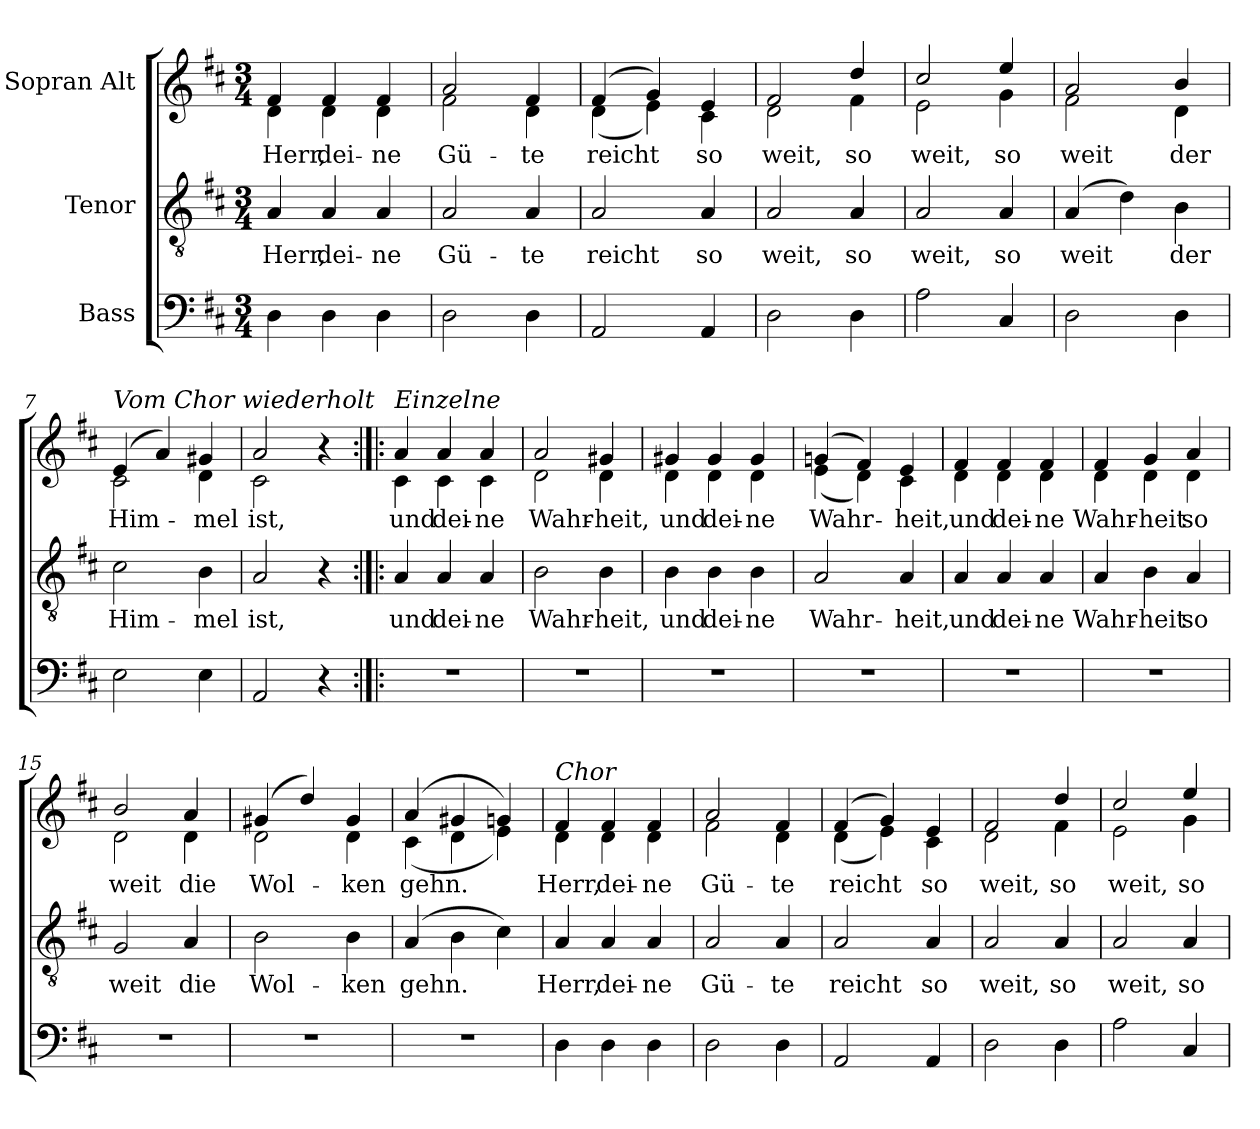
**kern	**kern	**text	**kern	**text
*part3	*part2	*part2	*part1	*part1
*staff3	*staff2	*staff2	*staff1	*staff1
*I"Bass	*I"Tenor	*	*I"Sopran Alt	*
*clefF4	*clefGv2	*	*clefG2	*
*k[f#c#]	*k[f#c#]	*	*k[f#c#]	*
*M3/4	*M3/4	*	*M3/4	*
=1	=1	=1	=1	=1
!	!	!	!LO:TX:a:B:t=Mäßig langsam	!
!	!	!	!LO:TX:a:i:t=Einzelne	!
!	!	!LO:LY:b	!	!LO:LY:b
*	*	*	*^	*
4D\	4A/	Herr,	4f#/	4d\	Herr,
!	!	!LO:LY:b	!	!	!LO:LY:b
4D\	4A/	dei-	4f#/	4d\	dei-
!	!	!LO:LY:b	!	!	!LO:LY:b
4D\	4A/	-ne	4f#/	4d\	-ne
=2	=2	=2	=2	=2	=2
!	!	!LO:LY:b	!	!	!LO:LY:b
2D\	2A/	Gü-	2a/	2f#\	Gü-
!	!	!LO:LY:b	!	!	!LO:LY:b
4D\	4A/	-te	4f#/	4d\	-te
=3	=3	=3	=3	=3	=3
!	!	!LO:LY:b	!	!	!LO:LY:b
2AA/	2A/	reicht	(4f#/	(4d\	reicht
.	.	.	4g/)	4e\)	.
!	!	!LO:LY:b	!	!	!LO:LY:b
4AA/	4A/	so	4e/	4c#\	so
=4	=4	=4	=4	=4	=4
!	!	!LO:LY:b	!	!	!LO:LY:b
2D\	2A/	weit,	2f#/	2d\	weit,
!	!	!LO:LY:b	!	!	!LO:LY:b
4D\	4A/	so	4dd/	4f#\	so
=5	=5	=5	=5	=5	=5
!	!	!LO:LY:b	!	!	!LO:LY:b
2A\	2A/	weit,	2cc#/	2e\	weit,
!	!	!LO:LY:b	!	!	!LO:LY:b
4C#/	4A/	so	4ee/	4g\	so
=6	=6	=6	=6	=6	=6
!	!	!LO:LY:b	!	!	!LO:LY:b
2D\	(4A/	weit	2a/	2f#\	weit
.	4d\)	.	.	.	.
!	!	!LO:LY:b	!	!	!LO:LY:b
4D\	4B\	der	4b/	4d\	der
!!LO:LB:g=z	!!
=7	=7	=7	=7	=7	=7
!	!	!	!LO:TX:a:i:t=Vom Chor wiederholt	!	!
!	!	!LO:LY:b	!	!	!LO:LY:b
2E\	2c#\	Him-	(4e/	2c#\	Him-
.	.	.	4a/)	.	.
!	!	!LO:LY:b	!	!	!LO:LY:b
4E\	4B\	-mel	4g#X/	4d\	-mel
=8	=8	=8	=8	=8	=8
!	!	!LO:LY:b	!	!	!LO:LY:b
2AA/	2A/	ist,	2a/	2c#\	ist,
4r	4r	.	4r	4ryy	.
=9:|!|:	=9:|!|:	=9:|!|:	=9:|!|:	=9:|!|:	=9:|!|:
!	!	!	!LO:TX:a:i:t=Einzelne	!	!
!	!	!LO:LY:b	!	!	!LO:LY:b
2.r	4A/	und	4a/	4c#\	und
!	!	!LO:LY:b	!	!	!LO:LY:b
.	4A/	dei-	4a/	4c#\	dei-
!	!	!LO:LY:b	!	!	!LO:LY:b
.	4A/	-ne	4a/	4c#\	-ne
=10	=10	=10	=10	=10	=10
!	!	!LO:LY:b	!	!	!LO:LY:b
2.r	2B\	Wahr-	2a/	2d\	Wahr-
!	!	!LO:LY:b	!	!	!LO:LY:b
.	4B\	-heit,	4g#X/	4d\	-heit,
=11	=11	=11	=11	=11	=11
!	!	!LO:LY:b	!	!	!LO:LY:b
2.r	4B\	und	4g#X/	4d\	und
!	!	!LO:LY:b	!	!	!LO:LY:b
.	4B\	dei-	4g#/	4d\	dei-
!	!	!LO:LY:b	!	!	!LO:LY:b
.	4B\	-ne	4g#/	4d\	-ne
=12	=12	=12	=12	=12	=12
!	!	!LO:LY:b	!	!	!LO:LY:b
2.r	2A/	Wahr-	(4gn/	(4e\	Wahr-
.	.	.	4f#/)	4d\)	.
!	!	!LO:LY:b	!	!	!LO:LY:b
.	4A/	-heit,	4e/	4c#\	-heit,
!!LO:LB:g=z	!!
=13	=13	=13	=13	=13	=13
!	!	!LO:LY:b	!	!	!LO:LY:b
2.r	4A/	und	4f#/	4d\	und
!	!	!LO:LY:b	!	!	!LO:LY:b
.	4A/	dei-	4f#/	4d\	dei-
!	!	!LO:LY:b	!	!	!LO:LY:b
.	4A/	-ne	4f#/	4d\	-ne
=14	=14	=14	=14	=14	=14
!	!	!LO:LY:b	!	!	!LO:LY:b
2.r	4A/	Wahr-	4f#/	4d\	Wahr-
!	!	!LO:LY:b	!	!	!LO:LY:b
.	4B\	-heit	4g/	4d\	-heit
!	!	!LO:LY:b	!	!	!LO:LY:b
.	4A/	so	4a/	4d\	so
=15	=15	=15	=15	=15	=15
!	!	!LO:LY:b	!	!	!LO:LY:b
2.r	2G/	weit	2b/	2d\	weit
!	!	!LO:LY:b	!	!	!LO:LY:b
.	4A/	die	4a/	4d\	die
=16	=16	=16	=16	=16	=16
!	!	!LO:LY:b	!	!	!LO:LY:b
2.r	2B\	Wol-	(4g#X/	2d\	Wol-
.	.	.	4dd/)	.	.
!	!	!LO:LY:b	!	!	!LO:LY:b
.	4B\	-ken	4g#/	4d\	-ken
=17	=17	=17	=17	=17	=17
!	!	!LO:LY:b	!	!	!LO:LY:b
2.r	(4A/	gehn.	(4a/	(4c#\	gehn.
.	4B\	.	4g#X/	4d\	.
.	4c#\)	.	4gn/)	4e\)	.
!!LO:PB:g=z	!!
=18	=18	=18	=18	=18	=18
!	!	!	!LO:TX:a:i:t=Chor	!	!
!	!	!LO:LY:b	!	!	!LO:LY:b
4D\	4A/	Herr,	4f#/	4d\	Herr,
!	!	!LO:LY:b	!	!	!LO:LY:b
4D\	4A/	dei-	4f#/	4d\	dei-
!	!	!LO:LY:b	!	!	!LO:LY:b
4D\	4A/	-ne	4f#/	4d\	-ne
=19	=19	=19	=19	=19	=19
!	!	!LO:LY:b	!	!	!LO:LY:b
2D\	2A/	Gü-	2a/	2f#\	Gü-
!	!	!LO:LY:b	!	!	!LO:LY:b
4D\	4A/	-te	4f#/	4d\	-te
=20	=20	=20	=20	=20	=20
!	!	!LO:LY:b	!	!	!LO:LY:b
2AA/	2A/	reicht	(4f#/	(4d\	reicht
.	.	.	4g/)	4e\)	.
!	!	!LO:LY:b	!	!	!LO:LY:b
4AA/	4A/	so	4e/	4c#\	so
=21	=21	=21	=21	=21	=21
!	!	!LO:LY:b	!	!	!LO:LY:b
2D\	2A/	weit,	2f#/	2d\	weit,
!	!	!LO:LY:b	!	!	!LO:LY:b
4D\	4A/	so	4dd/	4f#\	so
=22	=22	=22	=22	=22	=22
!	!	!LO:LY:b	!	!	!LO:LY:b
2A\	2A/	weit,	2cc#/	2e\	weit,
!	!	!LO:LY:b	!	!	!LO:LY:b
4C#/	4A/	so	4ee/	4g\	so
*	*	*	*v	*v	*
=	=	=	=	=
*-	*-	*-	*-	*-
